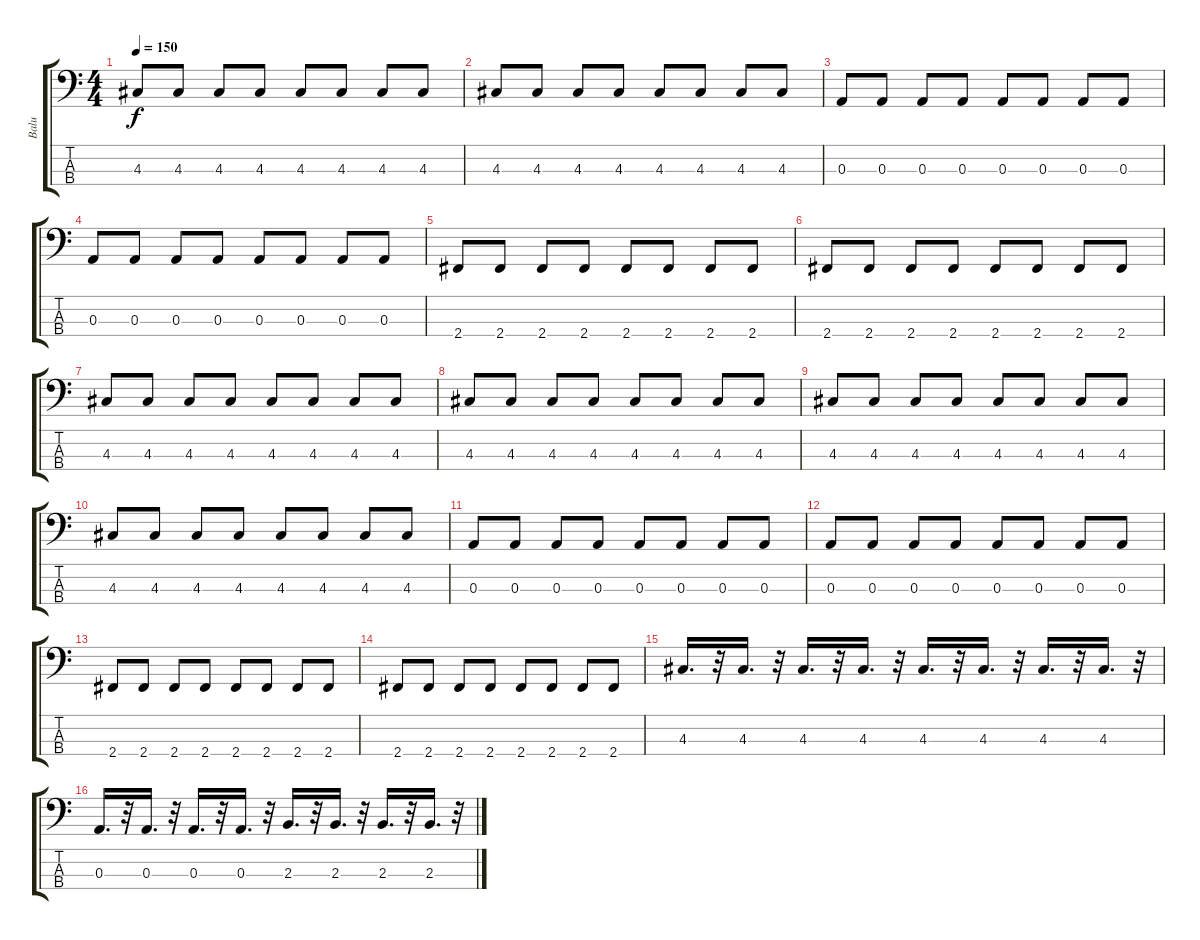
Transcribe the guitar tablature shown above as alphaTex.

\track ("Balu" "Balu") {instrument electricbasspick}
\staff {score tabs}
\tuning (G2 D2 A1 E1) {hide}
\ts (4 4)
\tempo 150
\clef f4
\ks c
4.3.8{dy f} 4.3.8 4.3.8 4.3.8 4.3.8 4.3.8 4.3.8 4.3.8 |
4.3.8 4.3.8 4.3.8 4.3.8 4.3.8 4.3.8 4.3.8 4.3.8 |
0.3.8 0.3.8 0.3.8 0.3.8 0.3.8 0.3.8 0.3.8 0.3.8 |
0.3.8 0.3.8 0.3.8 0.3.8 0.3.8 0.3.8 0.3.8 0.3.8 |
2.4.8 2.4.8 2.4.8 2.4.8 2.4.8 2.4.8 2.4.8 2.4.8 |
2.4.8 2.4.8 2.4.8 2.4.8 2.4.8 2.4.8 2.4.8 2.4.8 |
4.3.8 4.3.8 4.3.8 4.3.8 4.3.8 4.3.8 4.3.8 4.3.8 |
4.3.8 4.3.8 4.3.8 4.3.8 4.3.8 4.3.8 4.3.8 4.3.8 |
4.3.8 4.3.8 4.3.8 4.3.8 4.3.8 4.3.8 4.3.8 4.3.8 |
4.3.8 4.3.8 4.3.8 4.3.8 4.3.8 4.3.8 4.3.8 4.3.8 |
0.3.8 0.3.8 0.3.8 0.3.8 0.3.8 0.3.8 0.3.8 0.3.8 |
0.3.8 0.3.8 0.3.8 0.3.8 0.3.8 0.3.8 0.3.8 0.3.8 |
2.4.8 2.4.8 2.4.8 2.4.8 2.4.8 2.4.8 2.4.8 2.4.8 |
2.4.8 2.4.8 2.4.8 2.4.8 2.4.8 2.4.8 2.4.8 2.4.8 |
4.3.16{d} r.32 4.3.16{d} r.32 4.3.16{d} r.32 4.3.16{d} r.32 4.3.16{d} r.32 4.3.16{d} r.32 4.3.16{d} r.32 4.3.16{d} r.32 |
0.3.16{d} r.32 0.3.16{d} r.32 0.3.16{d} r.32 0.3.16{d} r.32 2.3.16{d} r.32 2.3.16{d} r.32 2.3.16{d} r.32 2.3.16{d} r.32
